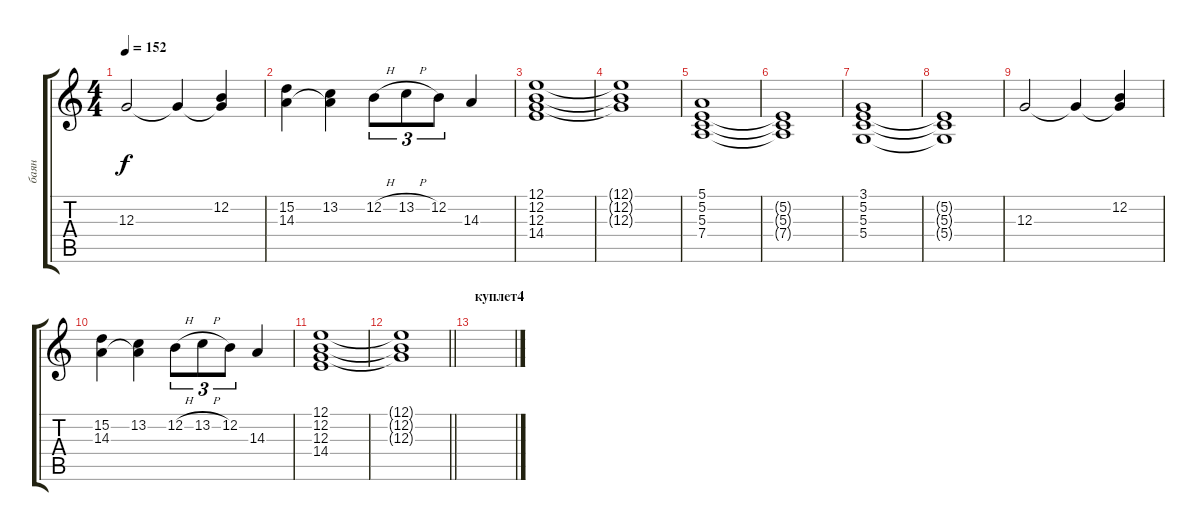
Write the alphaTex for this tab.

\track ("баян" "баян") {instrument tangoaccordion}
\staff {score tabs}
\tuning (E4 B3 G3 D3 A2 E2) {hide}
\ts (4 4)
\tempo 152
\clef g2
\ks c
12.3.2{dy f} 12.3{t}.4 (12.2 12.3{t}).4 |
(15.2 14.3).4 (13.2 14.3{t}).4 12.2{h}.8{tu (3 2)} 13.2{h}.8{tu (3 2)} 12.2.8{tu (3 2)} 14.3.4 |
(12.1 12.2 12.3 14.4).1 |
(12.1{t} 12.2{t} 12.3{t}).1 |
(5.1 5.2 5.3 7.4).1 |
(5.2{t} 5.3{t} 7.4{t}).1 |
(3.1 5.2 5.3 5.4).1 |
(5.2{t} 5.3{t} 5.4{t}).1 |
12.3.2 12.3{t}.4 (12.2 12.3{t}).4 |
(15.2 14.3).4 (13.2 14.3{t}).4 12.2{h}.8{tu (3 2)} 13.2{h}.8{tu (3 2)} 12.2.8{tu (3 2)} 14.3.4 |
(12.1 12.2 12.3 14.4).1 |
\barLineRight lightlight
(12.1{t} 12.2{t} 12.3{t}).1 |
\section ("" "куплет4")
